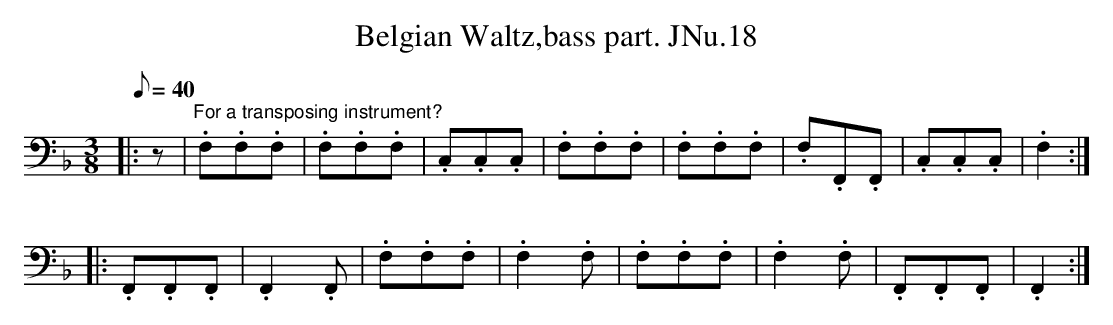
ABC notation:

X:1
T:Belgian Waltz,bass part. JNu.18
M:3/8
L:1/8
Q:40
K:F
|:z|"^For a transposing instrument?".F,.F,.F,|.F,.F,.F,|.C,.C,.C,|.F,.F,.F,|\
.F,.F,.F,|.F,.F,,.F,,|.C,.C,.C,|.F,2:|
|:.F,,.F,,.F,,|.F,,2.F,,|.F,.F,.F,|.F,2.F,|\
.F,.F,.F,|.F,2.F,|.F,,.F,,.F,,|.F,,2:|
